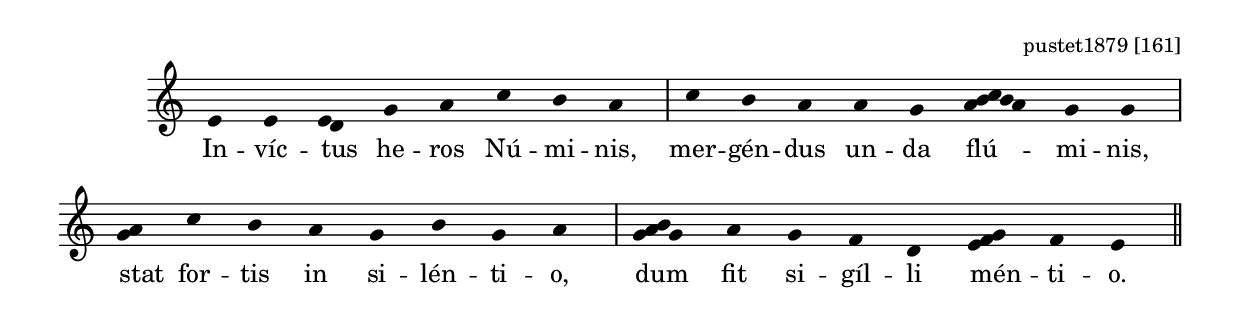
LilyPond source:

\version "2.19.32"

\include "../lib/synopsis.ily"

\score {
  \transpose c c' {
    \plainchant
    e4 e \melisma { e d } g a c' b a \bar "|"
    c' b a a g \melisma { a b c' b a } g g \bar "|"
    \melisma { g a } c' b a g b g a \bar "|"
    \melisma { g a b g } a g f d \melisma { e f g } f e \bar "||"
  }
  \addlyrics {
    In -- víc -- tus he -- ros Nú -- mi -- nis,
    mer -- gén -- dus un -- da flú -- mi -- nis,
    stat for -- tis in si -- lén -- ti -- o,
    dum fit si -- gíl -- li mén -- ti -- o.
  }
  \header {
    quid = "hymnus"
    fontes = "pustet1879 [161]"
  }
}

%{
\score {
  \transpose c c' {
    \plainchant

  }
  \addlyrics {

  }
  \header {
    fontes = ""
  }
}
%}